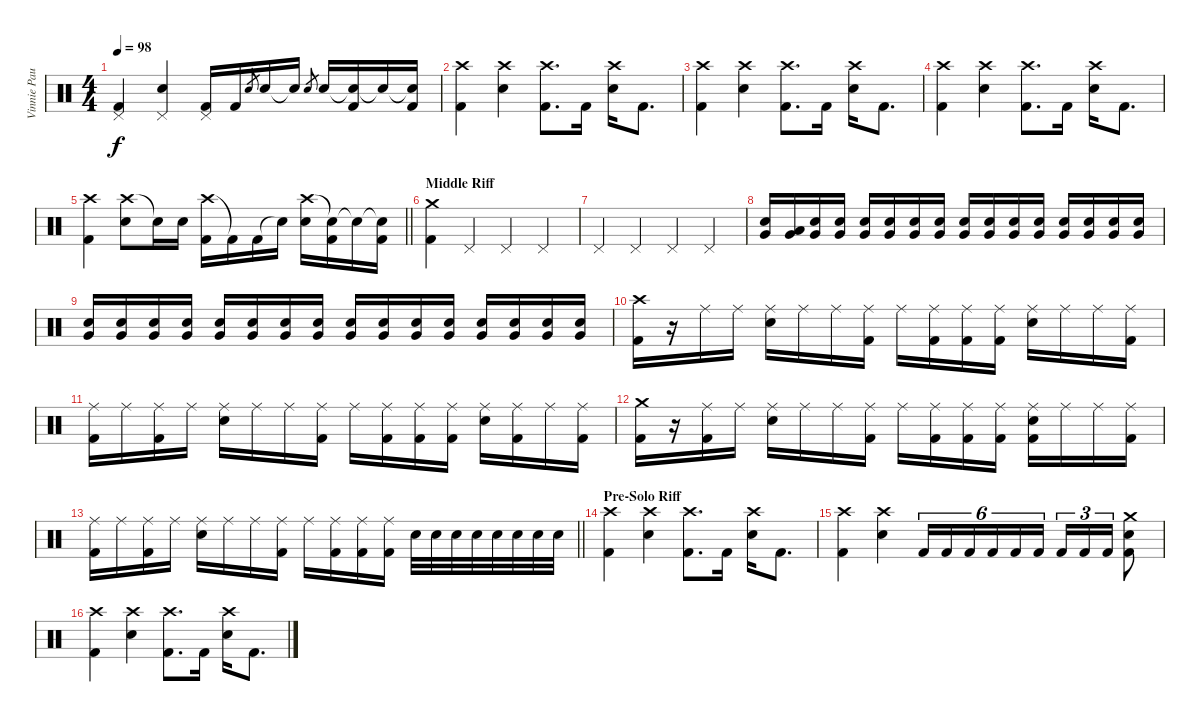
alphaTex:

\track ("Vinnie Paul" "Vinnie Pau") {instrument percussion}
\staff {score}
\articulation defaults
\ts (4 4)
\tempo 98
\clef neutral
\ks c
("Pedal Hi-Hat (hit)" "Kick (hit) 2").4{dy f} ("Pedal Hi-Hat (hit)" "Electric Snare (hit)").4 ("Pedal Hi-Hat (hit)" "Kick (hit) 2").16 "Kick (hit) 2".16 "Electric Snare (hit)".8{gr} "Electric Snare (hit)".16 "Electric Snare (hit)"{t}.16 "Electric Snare (hit)".8{gr} "Electric Snare (hit)".16 ("Snare (hit)"{t} "Kick (hit) 2").16 "Snare (hit)"{t}.16 ("Snare (hit)"{t} "Kick (hit) 2").16 |
("Crash high (hit)" "Kick (hit) 2").4 ("Crash high (hit)" "Electric Snare (hit)").4 ("Crash high (hit)" "Kick (hit) 2").8{d} "Kick (hit) 2".16 ("Crash high (hit)" "Electric Snare (hit)").16 "Kick (hit) 2".8{d} |
("Crash high (hit)" "Kick (hit) 2").4 ("Crash high (hit)" "Electric Snare (hit)").4 ("Crash high (hit)" "Kick (hit) 2").8{d} "Kick (hit) 2".16 ("Crash high (hit)" "Electric Snare (hit)").16 "Kick (hit) 2".8{d} |
("Crash high (hit)" "Kick (hit) 2").4 ("Crash high (hit)" "Electric Snare (hit)").4 ("Crash high (hit)" "Kick (hit) 2").8{d} "Kick (hit) 2".16 ("Crash high (hit)" "Electric Snare (hit)").16 "Kick (hit) 2".8{d} |
\barLineRight lightlight
("Crash high (hit)" "Kick (hit) 2").4 ("Crash high (hit)" "Electric Snare (hit)").8 "Electric Snare (hit)"{t}.16 "Electric Snare (hit)".16 ("Crash high (hit)" "Kick (hit) 2").16 "Kick (hit) 2"{t}.16 "Kick (hit) 2".16 "Snare (hit)"{t}.16 ("Crash high (hit)" "Electric Snare (hit)").16 ("Snare (hit)"{t} "Kick (hit) 2").16 "Snare (hit)"{t}.16 ("Snare (hit)"{t} "Kick (hit) 2").16 |
\section ("" "Middle Riff")
("Crash medium (hit)" "Kick (hit) 2").4 "Pedal Hi-Hat (hit)".4 "Pedal Hi-Hat (hit)".4 "Pedal Hi-Hat (hit)".4 |
"Pedal Hi-Hat (hit)".4 "Pedal Hi-Hat (hit)".4 "Pedal Hi-Hat (hit)".4 "Pedal Hi-Hat (hit)".4{volume 0} |
("Electric Snare (hit)" "Very Low Tom (hit)").16{volume 13} ("Low Tom (hit)" "Very Low Tom (hit)").16 ("Electric Snare (hit)" "Very Low Tom (hit)").16 ("Electric Snare (hit)" "Very Low Tom (hit)").16 ("Electric Snare (hit)" "Very Low Tom (hit)").16 ("Electric Snare (hit)" "Very Low Tom (hit)").16 ("Electric Snare (hit)" "Very Low Tom (hit)").16 ("Electric Snare (hit)" "Very Low Tom (hit)").16 ("Electric Snare (hit)" "Very Low Tom (hit)").16 ("Electric Snare (hit)" "Very Low Tom (hit)").16 ("Electric Snare (hit)" "Very Low Tom (hit)").16 ("Electric Snare (hit)" "Very Low Tom (hit)").16 ("Electric Snare (hit)" "Very Low Tom (hit)").16 ("Electric Snare (hit)" "Very Low Tom (hit)").16 ("Electric Snare (hit)" "Very Low Tom (hit)").16 ("Electric Snare (hit)" "Very Low Tom (hit)").16 |
("Electric Snare (hit)" "Very Low Tom (hit)").16 ("Electric Snare (hit)" "Very Low Tom (hit)").16 ("Electric Snare (hit)" "Very Low Tom (hit)").16 ("Electric Snare (hit)" "Very Low Tom (hit)").16 ("Electric Snare (hit)" "Very Low Tom (hit)").16 ("Electric Snare (hit)" "Very Low Tom (hit)").16 ("Electric Snare (hit)" "Very Low Tom (hit)").16 ("Electric Snare (hit)" "Very Low Tom (hit)").16 ("Electric Snare (hit)" "Very Low Tom (hit)").16 ("Electric Snare (hit)" "Very Low Tom (hit)").16 ("Electric Snare (hit)" "Very Low Tom (hit)").16 ("Electric Snare (hit)" "Very Low Tom (hit)").16 ("Electric Snare (hit)" "Very Low Tom (hit)").16 ("Electric Snare (hit)" "Very Low Tom (hit)").16 ("Electric Snare (hit)" "Very Low Tom (hit)").16 ("Electric Snare (hit)" "Very Low Tom (hit)").16 |
("Crash high (hit)" "Kick (hit) 2").16 r.16 "Ride (middle)".16 "Ride (middle)".16 ("Ride (middle)" "Electric Snare (hit)").16 "Ride (middle)".16 "Ride (middle)".16 ("Ride (middle)" "Kick (hit) 2").16 "Ride (middle)".16 ("Ride (middle)" "Kick (hit) 2").16 ("Ride (middle)" "Kick (hit) 2").16 ("Ride (middle)" "Kick (hit) 2").16 ("Ride (middle)" "Electric Snare (hit)").16 "Ride (middle)".16 "Ride (middle)".16 ("Ride (middle)" "Kick (hit) 2").16 |
("Ride (middle)" "Kick (hit) 2").16 "Ride (middle)".16 ("Ride (middle)" "Kick (hit) 2").16 "Ride (middle)".16 ("Ride (middle)" "Electric Snare (hit)").16 "Ride (middle)".16 "Ride (middle)".16 ("Ride (middle)" "Kick (hit) 2").16 "Ride (middle)".16 ("Ride (middle)" "Kick (hit) 2").16 ("Ride (middle)" "Kick (hit) 2").16 ("Ride (middle)" "Kick (hit) 2").16 ("Ride (middle)" "Electric Snare (hit)").16 ("Ride (middle)" "Kick (hit) 2").16 "Ride (middle)".16 ("Ride (middle)" "Kick (hit) 2").16 |
("Crash medium (hit)" "Kick (hit) 2").16 r.16 ("Ride (middle)" "Kick (hit) 2").16 "Ride (middle)".16 ("Ride (middle)" "Electric Snare (hit)").16 "Ride (middle)".16 "Ride (middle)".16 ("Ride (middle)" "Kick (hit) 2").16 "Ride (middle)".16 ("Ride (middle)" "Kick (hit) 2").16 ("Ride (middle)" "Kick (hit) 2").16 ("Ride (middle)" "Kick (hit) 2").16 ("Ride (middle)" "Electric Snare (hit)" "Kick (hit) 2").16 "Ride (middle)".16 "Ride (middle)".16 ("Ride (middle)" "Kick (hit) 2").16 |
\barLineRight lightlight
("Ride (middle)" "Kick (hit) 2").16 "Ride (middle)".16 ("Ride (middle)" "Kick (hit) 2").16 "Ride (middle)".16 ("Ride (middle)" "Electric Snare (hit)").16 "Ride (middle)".16 "Ride (middle)".16 ("Ride (middle)" "Kick (hit) 2").16 "Ride (middle)".16 ("Ride (middle)" "Kick (hit) 2").16 ("Ride (middle)" "Kick (hit) 2").16 ("Ride (middle)" "Kick (hit) 2").16 "Electric Snare (hit)".32 "Electric Snare (hit)".32 "Electric Snare (hit)".32 "Electric Snare (hit)".32 "Electric Snare (hit)".32 "Electric Snare (hit)".32 "Electric Snare (hit)".32 "Electric Snare (hit)".32 |
\section ("" "Pre-Solo Riff")
("Crash high (hit)" "Kick (hit) 2").4 ("Crash high (hit)" "Electric Snare (hit)").4 ("Crash high (hit)" "Kick (hit) 2").8{d} "Kick (hit) 2".16 ("Crash high (hit)" "Electric Snare (hit)").16 "Kick (hit) 2".8{d} |
("Crash high (hit)" "Kick (hit) 2").4 ("Crash high (hit)" "Electric Snare (hit)").4 "Kick (hit) 2".16{tu (6 4)} "Kick (hit) 2".16{tu (6 4)} "Kick (hit) 2".16{tu (6 4)} "Kick (hit) 2".16{tu (6 4)} "Kick (hit) 2".16{tu (6 4)} "Kick (hit) 2".16{tu (6 4)} "Kick (hit) 2".16{tu (3 2)} "Kick (hit) 2".16{tu (3 2)} "Kick (hit) 2".16{tu (3 2)} ("Crash medium (hit)" "Electric Snare (hit)" "Kick (hit) 2").8 |
("Crash high (hit)" "Kick (hit) 2").4 ("Crash high (hit)" "Electric Snare (hit)").4 ("Crash high (hit)" "Kick (hit) 2").8{d} "Kick (hit) 2".16 ("Crash high (hit)" "Electric Snare (hit)").16 "Kick (hit) 2".8{d}
